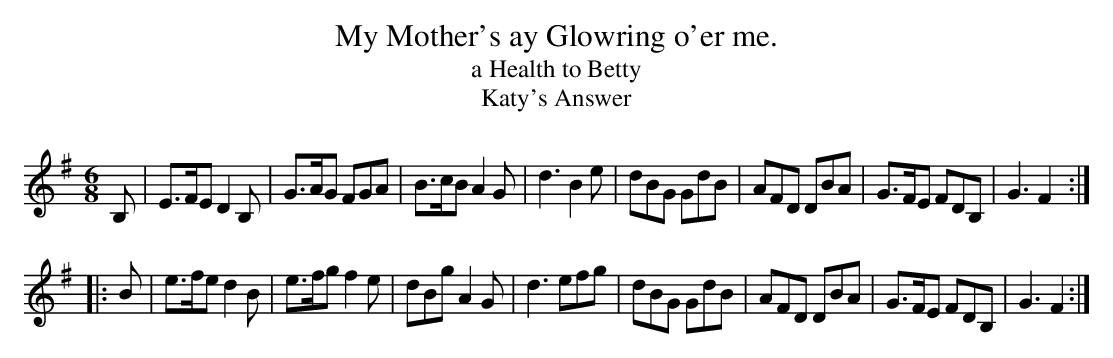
X:1
T:My Mother's ay Glowring o'er me.
T:a Health to Betty
T:Katy's Answer
M:6/8
L:1/8
K:EMin
B,|E>FE D2B,|G>AG FGA|B>cB A2G|d3 B2e|dBG GdB|AFD DBA|G>FE FDB,|G3 F2:|
|:B |e>fe d2B |e>fg f2e|dBg  A2G|d3 efg|dBG GdB|AFD DBA|G>FE FDB,|G3 F2:|
